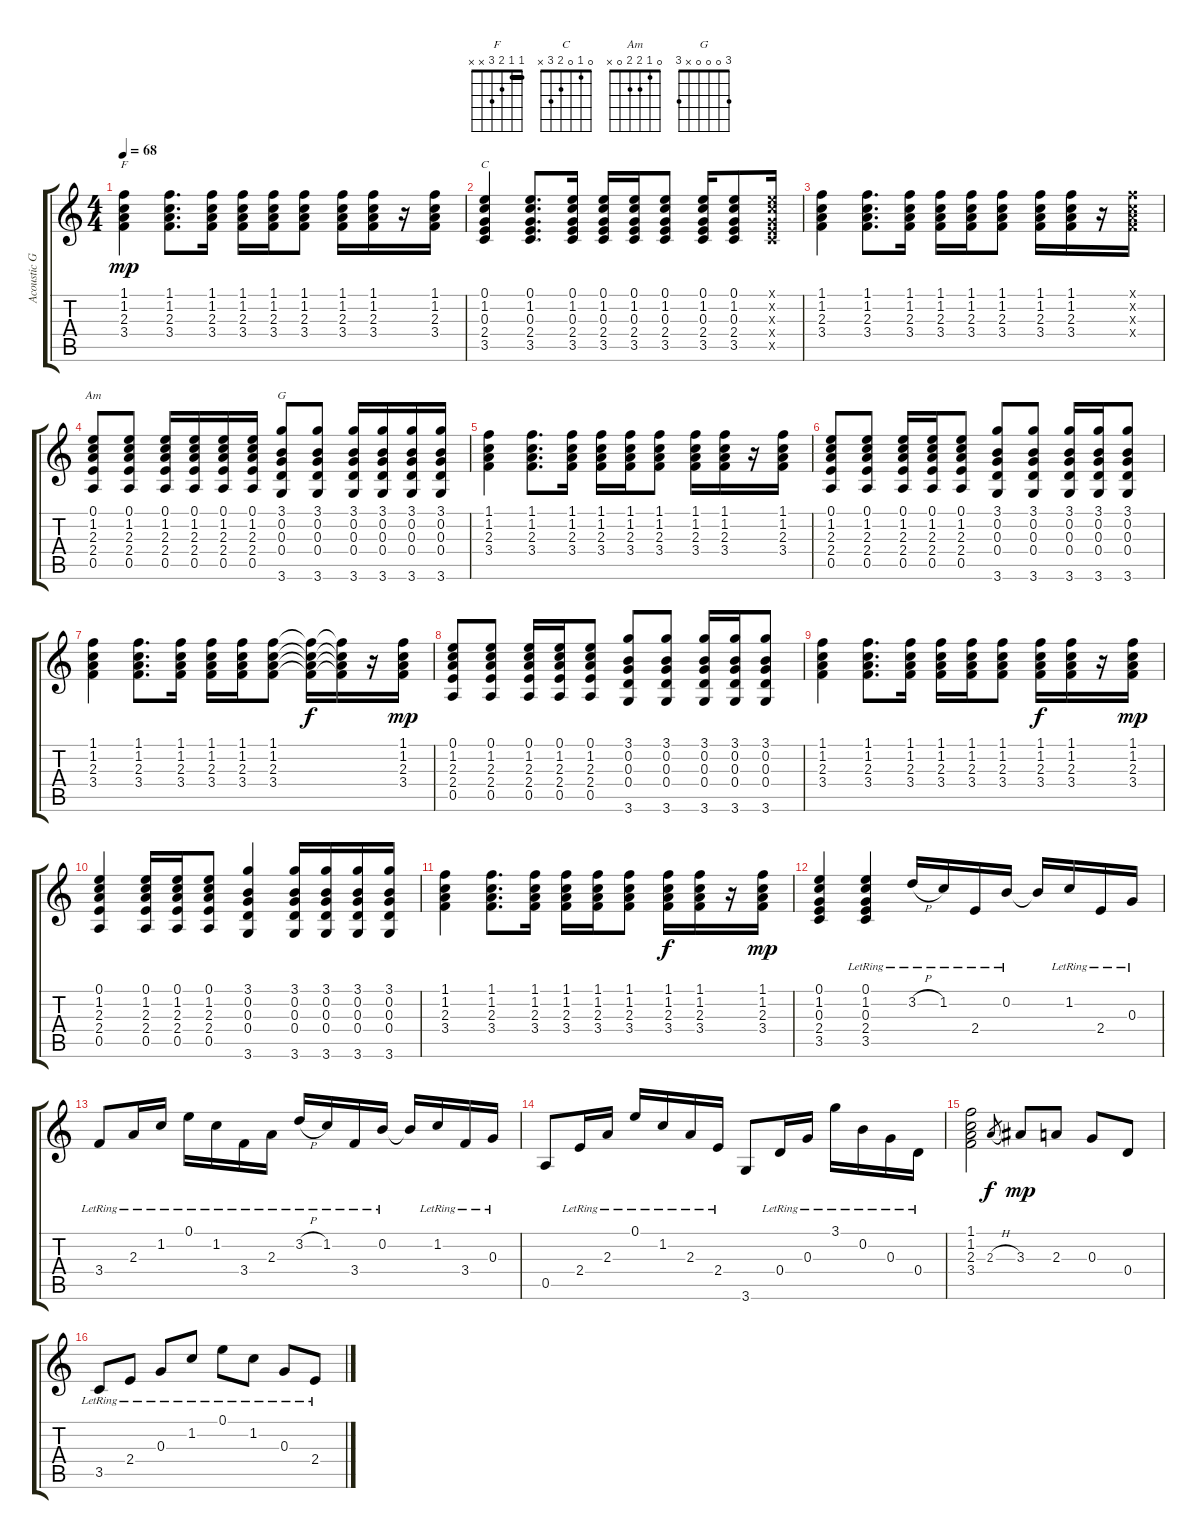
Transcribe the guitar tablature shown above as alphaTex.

\track ("Acoustic Guitar # 1" "Acoustic G") {instrument acousticguitarsteel}
\staff {score tabs}
\tuning (E4 B3 G3 D3 A2 E2) {hide}
\chord ("F" 1 1 2 3 x x) {barre 1}
\chord ("C" 0 1 0 2 3 x)
\chord ("Am" 0 1 2 2 0 x)
\chord ("G" 3 0 0 0 x 3)
\ts (4 4)
\tempo 68
\clef g2
\ks c
(1.1 1.2 2.3 3.4).4{ch "F" dy mp} (1.1 1.2 2.3 3.4).8{d} (1.1 1.2 2.3 3.4).16 (1.1 1.2 2.3 3.4).16 (1.1 1.2 2.3 3.4).16 (1.1 1.2 2.3 3.4).8 (1.1 1.2 2.3 3.4).16 (1.1 1.2 2.3 3.4).16 r.16 (1.1 1.2 2.3 3.4).16 |
(0.1 1.2 0.3 2.4 3.5).4{ch "C"} (0.1 1.2 0.3 2.4 3.5).8{d} (0.1 1.2 0.3 2.4 3.5).16 (0.1 1.2 0.3 2.4 3.5).16 (0.1 1.2 0.3 2.4 3.5).16 (0.1 1.2 0.3 2.4 3.5).8 (0.1 1.2 0.3 2.4 3.5).16 (0.1 1.2 0.3 2.4 3.5).8 (0.1{x} 1.2{x} 0.3{x} 2.4{x} 3.5{x}).16 |
(1.1 1.2 2.3 3.4).4 (1.1 1.2 2.3 3.4).8{d} (1.1 1.2 2.3 3.4).16 (1.1 1.2 2.3 3.4).16 (1.1 1.2 2.3 3.4).16 (1.1 1.2 2.3 3.4).8 (1.1 1.2 2.3 3.4).16 (1.1 1.2 2.3 3.4).16 r.16 (1.1{x} 1.2{x} 2.3{x} 3.4{x}).16 |
(0.1 1.2 2.3 2.4 0.5).8{ch "Am"} (0.1 1.2 2.3 2.4 0.5).8 (0.1 1.2 2.3 2.4 0.5).16 (0.1 1.2 2.3 2.4 0.5).16 (0.1 1.2 2.3 2.4 0.5).16 (0.1 1.2 2.3 2.4 0.5).16 (3.1 0.2 0.3 0.4 3.6).8{ch "G"} (3.1 0.2 0.3 0.4 3.6).8 (3.1 0.2 0.3 0.4 3.6).16 (3.1 0.2 0.3 0.4 3.6).16 (3.1 0.2 0.3 0.4 3.6).16 (3.1 0.2 0.3 0.4 3.6).16 |
(1.1 1.2 2.3 3.4).4 (1.1 1.2 2.3 3.4).8{d} (1.1 1.2 2.3 3.4).16 (1.1 1.2 2.3 3.4).16 (1.1 1.2 2.3 3.4).16 (1.1 1.2 2.3 3.4).8 (1.1 1.2 2.3 3.4).16 (1.1 1.2 2.3 3.4).16 r.16 (1.1 1.2 2.3 3.4).16 |
(0.1 1.2 2.3 2.4 0.5).8 (0.1 1.2 2.3 2.4 0.5).8 (0.1 1.2 2.3 2.4 0.5).16 (0.1 1.2 2.3 2.4 0.5).16 (0.1 1.2 2.3 2.4 0.5).8 (3.1 0.2 0.3 0.4 3.6).8 (3.1 0.2 0.3 0.4 3.6).8 (3.1 0.2 0.3 0.4 3.6).16 (3.1 0.2 0.3 0.4 3.6).16 (3.1 0.2 0.3 0.4 3.6).8 |
(1.1 1.2 2.3 3.4).4 (1.1 1.2 2.3 3.4).8{d} (1.1 1.2 2.3 3.4).16 (1.1 1.2 2.3 3.4).16 (1.1 1.2 2.3 3.4).16 (1.1 1.2 2.3 3.4).8 (1.1{t} 1.2{t} 2.3{t} 3.4{t}).16{dy f} (1.1{t} 1.2{t} 2.3{t} 3.4{t}).16 r.16 (1.1 1.2 2.3 3.4).16{dy mp} |
(0.1 1.2 2.3 2.4 0.5).8 (0.1 1.2 2.3 2.4 0.5).8 (0.1 1.2 2.3 2.4 0.5).16 (0.1 1.2 2.3 2.4 0.5).16 (0.1 1.2 2.3 2.4 0.5).8 (3.1 0.2 0.3 0.4 3.6).8 (3.1 0.2 0.3 0.4 3.6).8 (3.1 0.2 0.3 0.4 3.6).16 (3.1 0.2 0.3 0.4 3.6).16 (3.1 0.2 0.3 0.4 3.6).8 |
(1.1 1.2 2.3 3.4).4 (1.1 1.2 2.3 3.4).8{d} (1.1 1.2 2.3 3.4).16 (1.1 1.2 2.3 3.4).16 (1.1 1.2 2.3 3.4).16 (1.1 1.2 2.3 3.4).8 (1.1 1.2 2.3 3.4).16{dy f} (1.1 1.2 2.3 3.4).16 r.16 (1.1 1.2 2.3 3.4).16{dy mp} |
(0.1 1.2 2.3 2.4 0.5).4 (0.1 1.2 2.3 2.4 0.5).16 (0.1 1.2 2.3 2.4 0.5).16 (0.1 1.2 2.3 2.4 0.5).8 (3.1 0.2 0.3 0.4 3.6).4 (3.1 0.2 0.3 0.4 3.6).16 (3.1 0.2 0.3 0.4 3.6).16 (3.1 0.2 0.3 0.4 3.6).16 (3.1 0.2 0.3 0.4 3.6).16 |
(1.1 1.2 2.3 3.4).4 (1.1 1.2 2.3 3.4).8{d} (1.1 1.2 2.3 3.4).16 (1.1 1.2 2.3 3.4).16 (1.1 1.2 2.3 3.4).16 (1.1 1.2 2.3 3.4).8 (1.1 1.2 2.3 3.4).16{dy f} (1.1 1.2 2.3 3.4).16 r.16 (1.1 1.2 2.3 3.4).16{dy mp} |
(0.1 1.2 0.3 2.4 3.5).4 (0.1{lr} 1.2{lr} 0.3{lr} 2.4{lr} 3.5{lr}).4 3.2{h lr}.16 1.2{lr}.16 2.4{lr}.16 0.2{lr}.16 0.2{t}.16 1.2{lr}.16 2.4{lr}.16 0.3{lr}.16 |
3.4{lr}.8 2.3{lr}.16 1.2{lr}.16 0.1{lr}.16 1.2{lr}.16 3.4{lr}.16 2.3{lr}.16 3.2{h lr}.16 1.2{lr}.16 3.4{lr}.16 0.2{lr}.16 0.2{t}.16 1.2{lr}.16 3.4{lr}.16 0.3{lr}.16 |
0.5.8 2.4{lr}.16 2.3{lr}.16 0.1{lr}.16 1.2{lr}.16 2.3{lr}.16 2.4{lr}.16 3.6.8 0.4{lr}.16 0.3{lr}.16 3.1{lr}.16 0.2{lr}.16 0.3{lr}.16 0.4{lr}.16 |
(1.1 1.2 2.3 3.4).2 2.3{h}.8{gr dy f} 3.3.8{dy mp} 2.3.8 0.3.8 0.4.8 |
3.5{lr}.8 2.4{lr}.8 0.3{lr}.8 1.2{lr}.8 0.1{lr}.8 1.2{lr}.8 0.3{lr}.8 2.4{lr}.8
